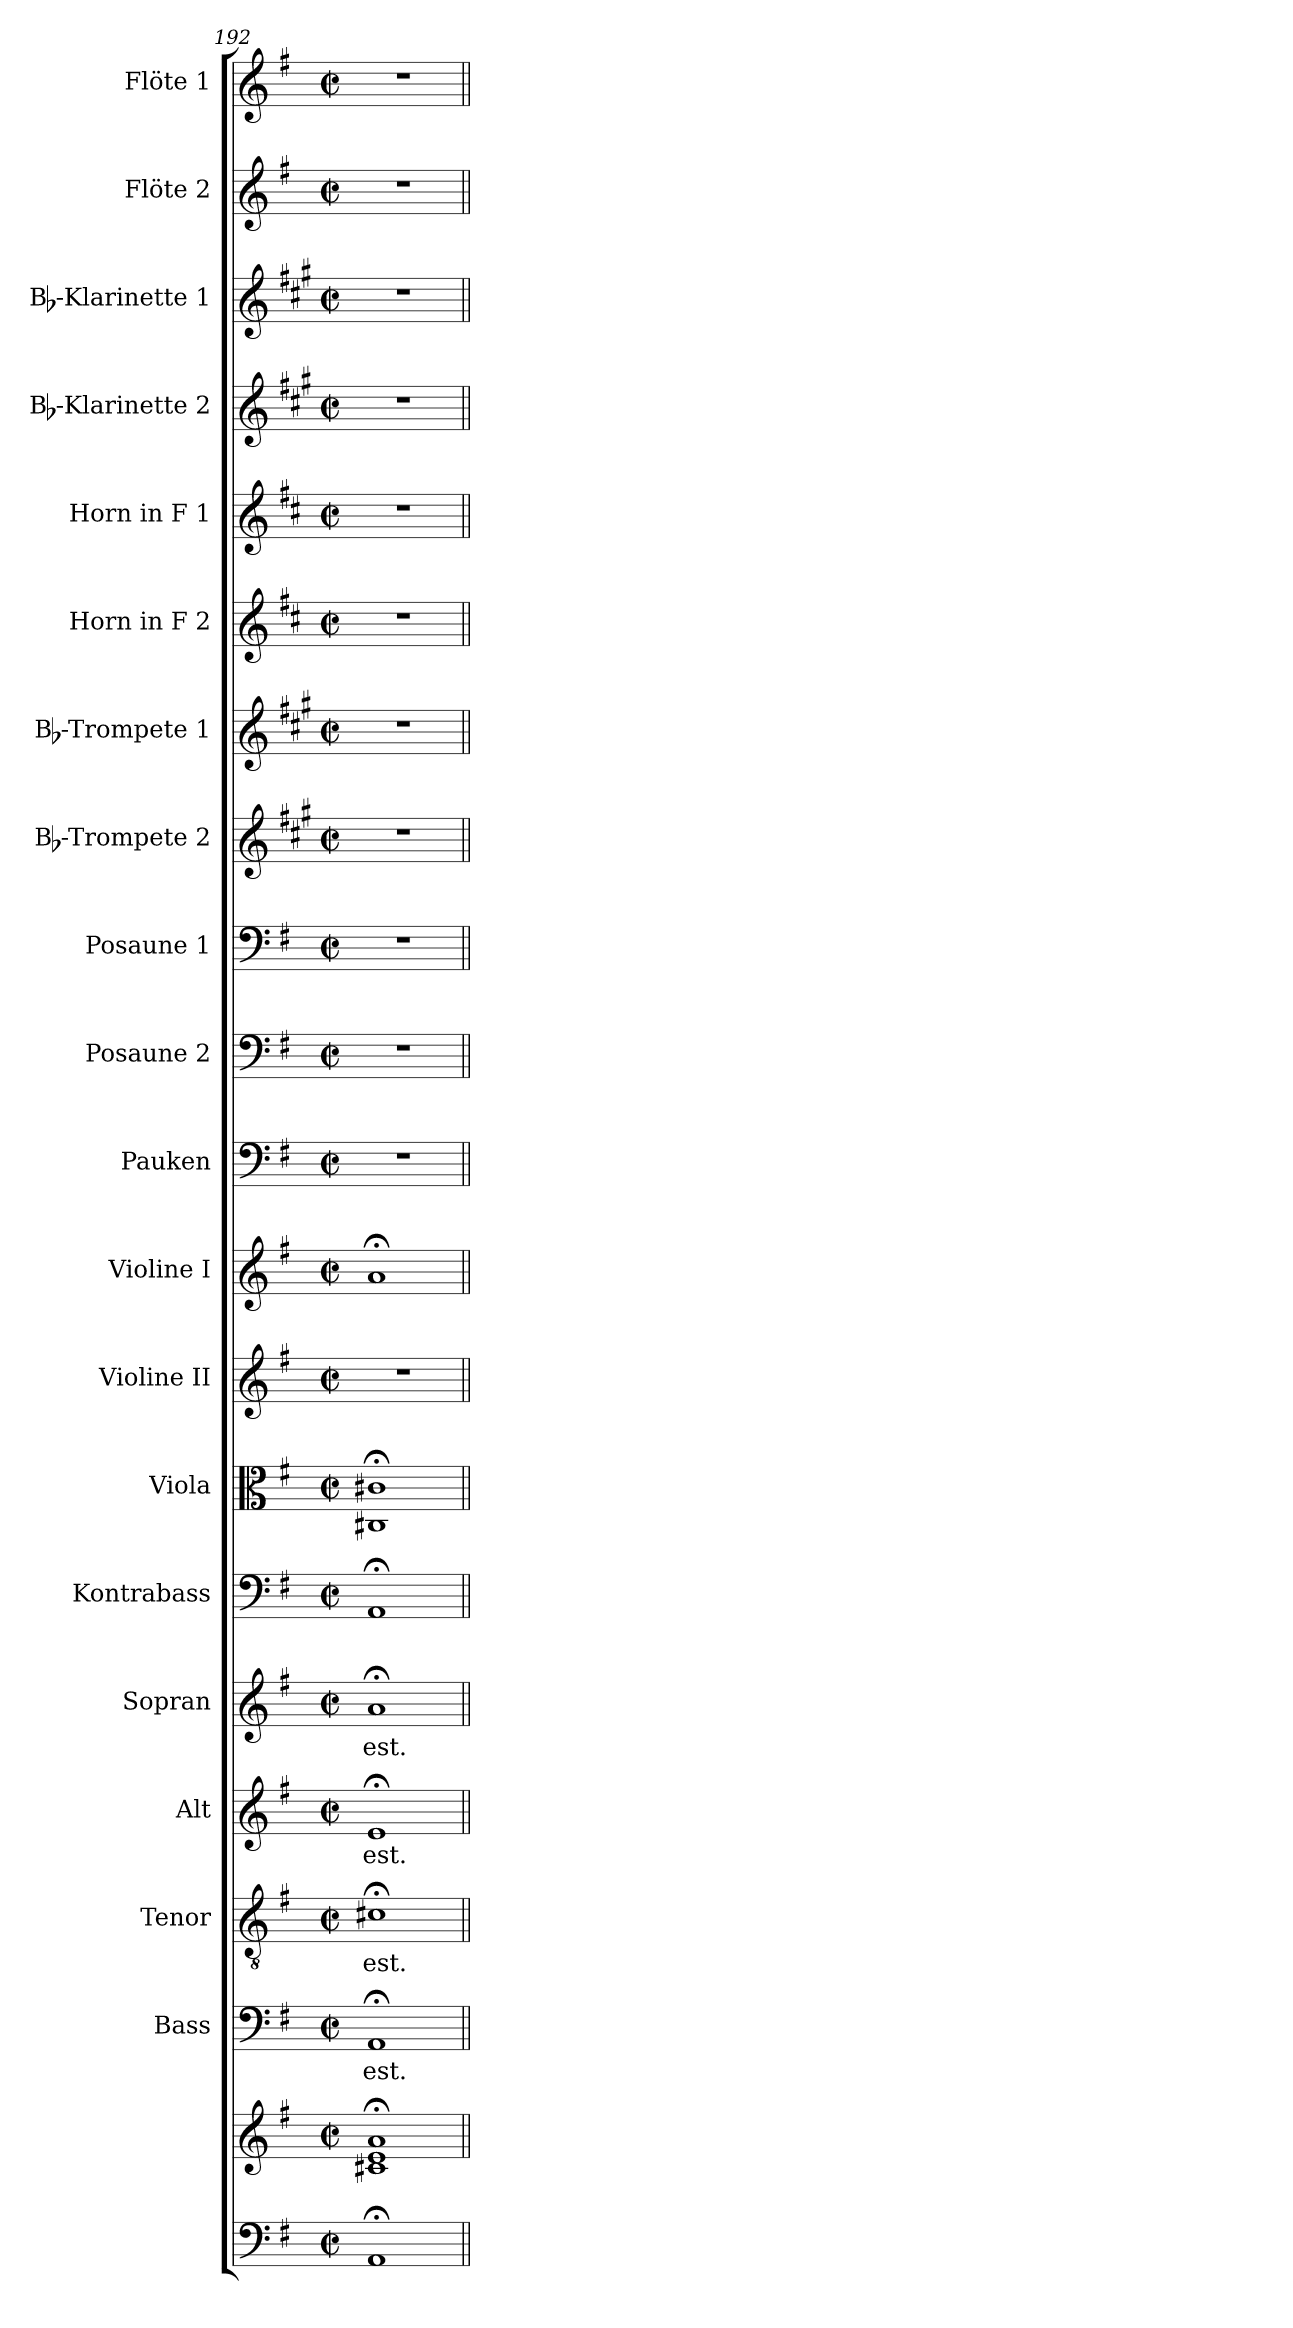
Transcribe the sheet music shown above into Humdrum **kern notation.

**kern	**kern	**kern	**text	**kern	**text	**kern	**text	**kern	**text	**kern	**kern	**kern	**kern	**kern	**kern	**kern	**kern	**kern	**kern	**kern	**kern	**kern	**kern	**kern
*part20	*part20	*part19	*part19	*part18	*part18	*part17	*part17	*part16	*part16	*part15	*part14	*part13	*part12	*part11	*part10	*part9	*part8	*part7	*part6	*part5	*part4	*part3	*part2	*part1
*staff21	*staff20	*staff19	*staff19	*staff18	*staff18	*staff17	*staff17	*staff16	*staff16	*staff15	*staff14	*staff13	*staff12	*staff11	*staff10	*staff9	*staff8	*staff7	*staff6	*staff5	*staff4	*staff3	*staff2	*staff1
*	*	*I"Bass	*	*I"Tenor	*	*I"Alt	*	*I"Sopran	*	*I"Kontrabass	*I"Viola	*I"Violine II	*I"Violine I	*I"Pauken	*I"Posaune 2	*I"Posaune 1	*I"Bb-Trompete 2	*I"Bb-Trompete 1	*I"Horn in F 2	*I"Horn in F 1	*I"Bb-Klarinette 2	*I"Bb-Klarinette 1	*I"Flöte 2	*I"Flöte 1
*	*	*I'B.	*	*I'T.	*	*I'A.	*	*I'S.	*	*I'Kb.	*I'Vla.	*I'Vl. II	*I'Vl. I	*I'Pk.	*I'Pos. 2	*I'Pos. 1	*I'Bb Trp. 2	*I'Bb Trp. 1	*	*	*I'Bb Kl. 2	*I'Bb Kl. 1	*I'Fl. 2	*I'Fl. 1
*clefF4	*clefG2	*clefF4	*	*clefGv2	*	*clefG2	*	*clefG2	*	*clefF4	*clefC3	*clefG2	*clefG2	*clefF4	*clefF4	*clefF4	*clefG2	*clefG2	*clefG2	*clefG2	*clefG2	*clefG2	*clefG2	*clefG2
*	*	*	*	*	*	*	*	*	*	*ITrd7c12	*	*	*	*	*	*	*ITrd1c2	*ITrd1c2	*ITrd4c7	*ITrd4c7	*ITrd1c2	*ITrd1c2	*	*
*k[f#]	*k[f#]	*k[f#]	*	*k[f#]	*	*k[f#]	*	*k[f#]	*	*k[f#]	*k[f#]	*k[f#]	*k[f#]	*k[f#]	*k[f#]	*k[f#]	*k[f#]	*k[f#]	*k[f#]	*k[f#]	*k[f#]	*k[f#]	*k[f#]	*k[f#]
*G:	*G:	*G:	*	*G:	*	*G:	*	*G:	*	*G:	*G:	*G:	*G:	*G:	*G:	*G:	*G:	*G:	*G:	*G:	*G:	*G:	*G:	*G:
*M2/2	*M2/2	*M2/2	*	*M2/2	*	*M2/2	*	*M2/2	*	*M2/2	*M2/2	*M2/2	*M2/2	*M2/2	*M2/2	*M2/2	*M2/2	*M2/2	*M2/2	*M2/2	*M2/2	*M2/2	*M2/2	*M2/2
*met(c|)	*met(c|)	*met(c|)	*	*met(c|)	*	*met(c|)	*	*met(c|)	*	*met(c|)	*met(c|)	*met(c|)	*met(c|)	*met(c|)	*met(c|)	*met(c|)	*met(c|)	*met(c|)	*met(c|)	*met(c|)	*met(c|)	*met(c|)	*met(c|)	*met(c|)
=192	=192	=192	=192	=192	=192	=192	=192	=192	=192	=192	=192	=192	=192	=192	=192	=192	=192	=192	=192	=192	=192	=192	=192	=192
!	!	!	!LO:LY:b	!	!LO:LY:b	!	!LO:LY:b	!	!LO:LY:b	!	!	!	!	!	!	!	!	!	!	!	!	!	!	!
1AA;<	1c#X;< 1e;< 1a;<	1AA;<	est.	1c#X;<	est.	1e;<	est.	1a;<	est.	1AAA;<	1C#X;< 1c#X;<	1r	1a;<	1r	1r	1r	1r	1r	1r	1r	1r	1r	1r	1r
=||	=||	=||	=||	=||	=||	=||	=||	=||	=||	=||	=||	=||	=||	=||	=||	=||	=||	=||	=||	=||	=||	=||	=||	=||
*-	*-	*-	*-	*-	*-	*-	*-	*-	*-	*-	*-	*-	*-	*-	*-	*-	*-	*-	*-	*-	*-	*-	*-	*-
